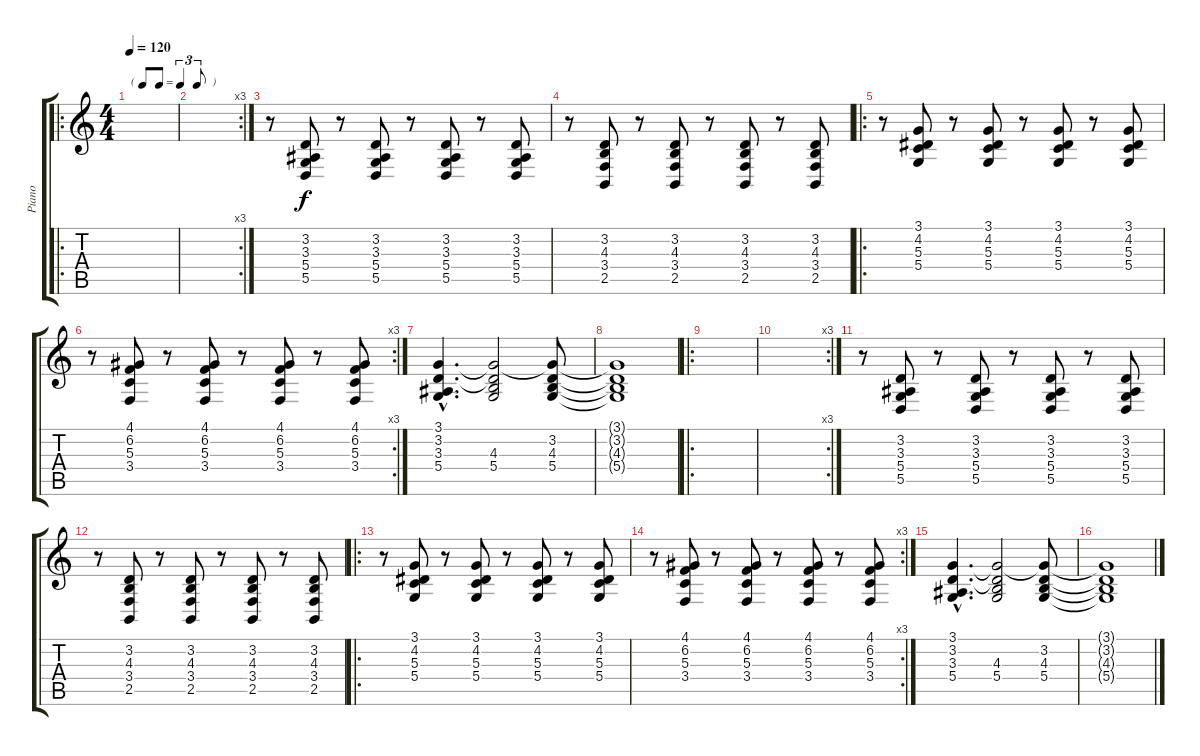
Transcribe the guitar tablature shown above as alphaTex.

\track ("Piano" "Piano") {instrument electricpiano2}
\staff {score tabs}
\tuning (E4 B3 G3 D3 A2 E2) {hide}
\ro
\ts (4 4)
\tf triplet8th
\tempo 120
\clef g2
\ks c
|
\rc 3
|
r.8 (3.2 3.3 5.4 5.5).8 r.8 (3.2 3.3 5.4 5.5).8 r.8 (3.2 3.3 5.4 5.5).8 r.8 (3.2 3.3 5.4 5.5).8 |
r.8 (3.2 4.3 3.4 2.5).8 r.8 (3.2 4.3 3.4 2.5).8 r.8 (3.2 4.3 3.4 2.5).8 r.8 (3.2 4.3 3.4 2.5).8 |
\ro
r.8 (3.1 4.2 5.3 5.4).8 r.8 (3.1 4.2 5.3 5.4).8 r.8 (3.1 4.2 5.3 5.4).8 r.8 (3.1 4.2 5.3 5.4).8 |
\rc 3
r.8 (4.1 6.2 5.3 3.4).8 r.8 (4.1 6.2 5.3 3.4).8 r.8 (4.1 6.2 5.3 3.4).8 r.8 (4.1 6.2 5.3 3.4).8 |
(3.1{hac} 3.2{hac} 3.3{hac} 5.4{hac}).4{d} (3.1{t} 3.2{t} 4.3 5.4).2 (3.1{t} 3.2 4.3 5.4).8 |
(3.1{t} 3.2{t} 4.3{t} 5.4{t}).1 |
\ro
|
\rc 3
|
r.8 (3.2 3.3 5.4 5.5).8 r.8 (3.2 3.3 5.4 5.5).8 r.8 (3.2 3.3 5.4 5.5).8 r.8 (3.2 3.3 5.4 5.5).8 |
r.8 (3.2 4.3 3.4 2.5).8 r.8 (3.2 4.3 3.4 2.5).8 r.8 (3.2 4.3 3.4 2.5).8 r.8 (3.2 4.3 3.4 2.5).8 |
\ro
r.8 (3.1 4.2 5.3 5.4).8 r.8 (3.1 4.2 5.3 5.4).8 r.8 (3.1 4.2 5.3 5.4).8 r.8 (3.1 4.2 5.3 5.4).8 |
\rc 3
r.8 (4.1 6.2 5.3 3.4).8 r.8 (4.1 6.2 5.3 3.4).8 r.8 (4.1 6.2 5.3 3.4).8 r.8 (4.1 6.2 5.3 3.4).8 |
(3.1{hac} 3.2{hac} 3.3{hac} 5.4{hac}).4{d} (3.1{t} 3.2{t} 4.3 5.4).2 (3.1{t} 3.2 4.3 5.4).8 |
(3.1{t} 3.2{t} 4.3{t} 5.4{t}).1
